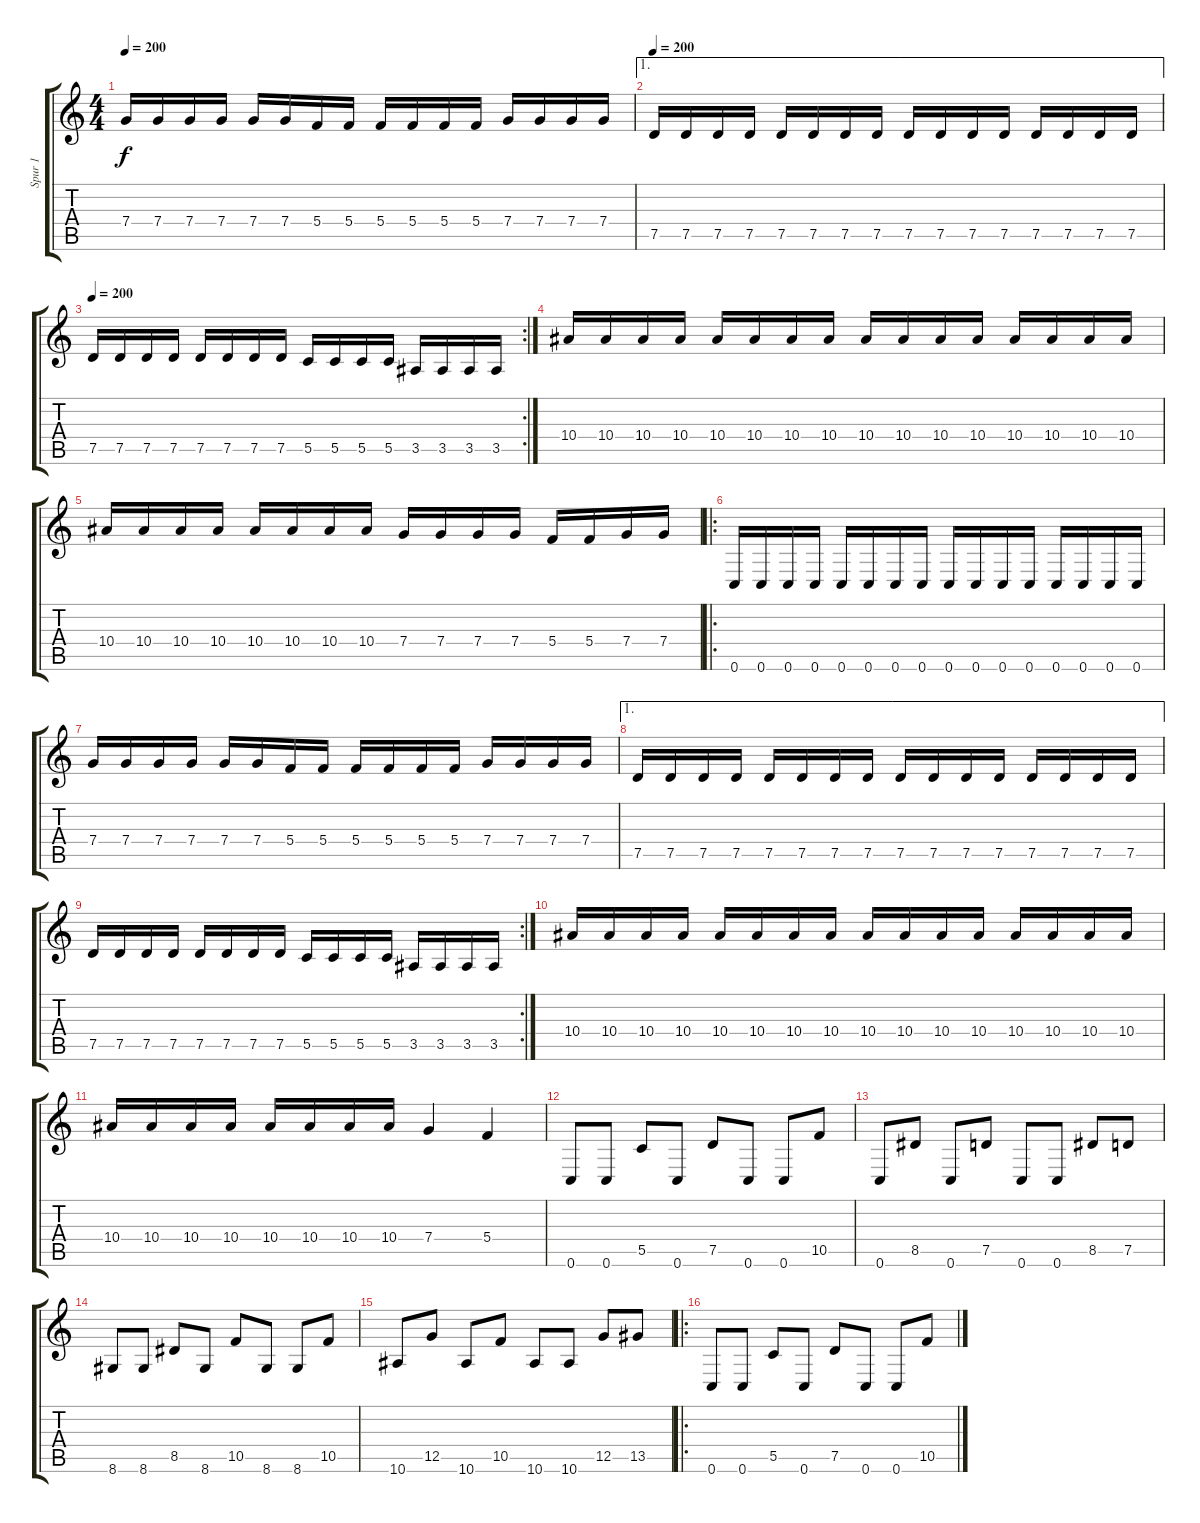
\track ("Spur 1" "Spur 1") {instrument distortionguitar}
\staff {score tabs}
\tuning (D4 A3 F3 C3 G2 C2) {hide}
\ts (4 4)
\tempo 200
\clef g2
\ks c
7.4.16{dy f} 7.4.16 7.4.16 7.4.16 7.4.16 7.4.16 5.4.16 5.4.16 5.4.16 5.4.16 5.4.16 5.4.16 7.4.16 7.4.16 7.4.16 7.4.16 |
\ae 1
\tempo 200
7.5.16 7.5.16 7.5.16 7.5.16 7.5.16 7.5.16 7.5.16 7.5.16 7.5.16 7.5.16 7.5.16 7.5.16 7.5.16 7.5.16 7.5.16 7.5.16 |
\rc 2
\tempo 200
7.5.16 7.5.16 7.5.16 7.5.16 7.5.16 7.5.16 7.5.16 7.5.16 5.5.16 5.5.16 5.5.16 5.5.16 3.5.16 3.5.16 3.5.16 3.5.16 |
10.4.16 10.4.16 10.4.16 10.4.16 10.4.16 10.4.16 10.4.16 10.4.16 10.4.16 10.4.16 10.4.16 10.4.16 10.4.16 10.4.16 10.4.16 10.4.16 |
10.4.16 10.4.16 10.4.16 10.4.16 10.4.16 10.4.16 10.4.16 10.4.16 7.4.16 7.4.16 7.4.16 7.4.16 5.4.16 5.4.16 7.4.16 7.4.16 |
\ro
0.6.16 0.6.16 0.6.16 0.6.16 0.6.16 0.6.16 0.6.16 0.6.16 0.6.16 0.6.16 0.6.16 0.6.16 0.6.16 0.6.16 0.6.16 0.6.16 |
7.4.16 7.4.16 7.4.16 7.4.16 7.4.16 7.4.16 5.4.16 5.4.16 5.4.16 5.4.16 5.4.16 5.4.16 7.4.16 7.4.16 7.4.16 7.4.16 |
\ae 1
7.5.16 7.5.16 7.5.16 7.5.16 7.5.16 7.5.16 7.5.16 7.5.16 7.5.16 7.5.16 7.5.16 7.5.16 7.5.16 7.5.16 7.5.16 7.5.16 |
\rc 2
7.5.16 7.5.16 7.5.16 7.5.16 7.5.16 7.5.16 7.5.16 7.5.16 5.5.16 5.5.16 5.5.16 5.5.16 3.5.16 3.5.16 3.5.16 3.5.16 |
10.4.16 10.4.16 10.4.16 10.4.16 10.4.16 10.4.16 10.4.16 10.4.16 10.4.16 10.4.16 10.4.16 10.4.16 10.4.16 10.4.16 10.4.16 10.4.16 |
10.4.16 10.4.16 10.4.16 10.4.16 10.4.16 10.4.16 10.4.16 10.4.16 7.4.4 5.4.4 |
0.6.8 0.6.8 5.5.8 0.6.8 7.5.8 0.6.8 0.6.8 10.5.8 |
0.6.8 8.5.8 0.6.8 7.5.8 0.6.8 0.6.8 8.5.8 7.5.8 |
8.6.8 8.6.8 8.5.8 8.6.8 10.5.8 8.6.8 8.6.8 10.5.8 |
10.6.8 12.5.8 10.6.8 10.5.8 10.6.8 10.6.8 12.5.8 13.5.8 |
\ro
0.6.8 0.6.8 5.5.8 0.6.8 7.5.8 0.6.8 0.6.8 10.5.8
